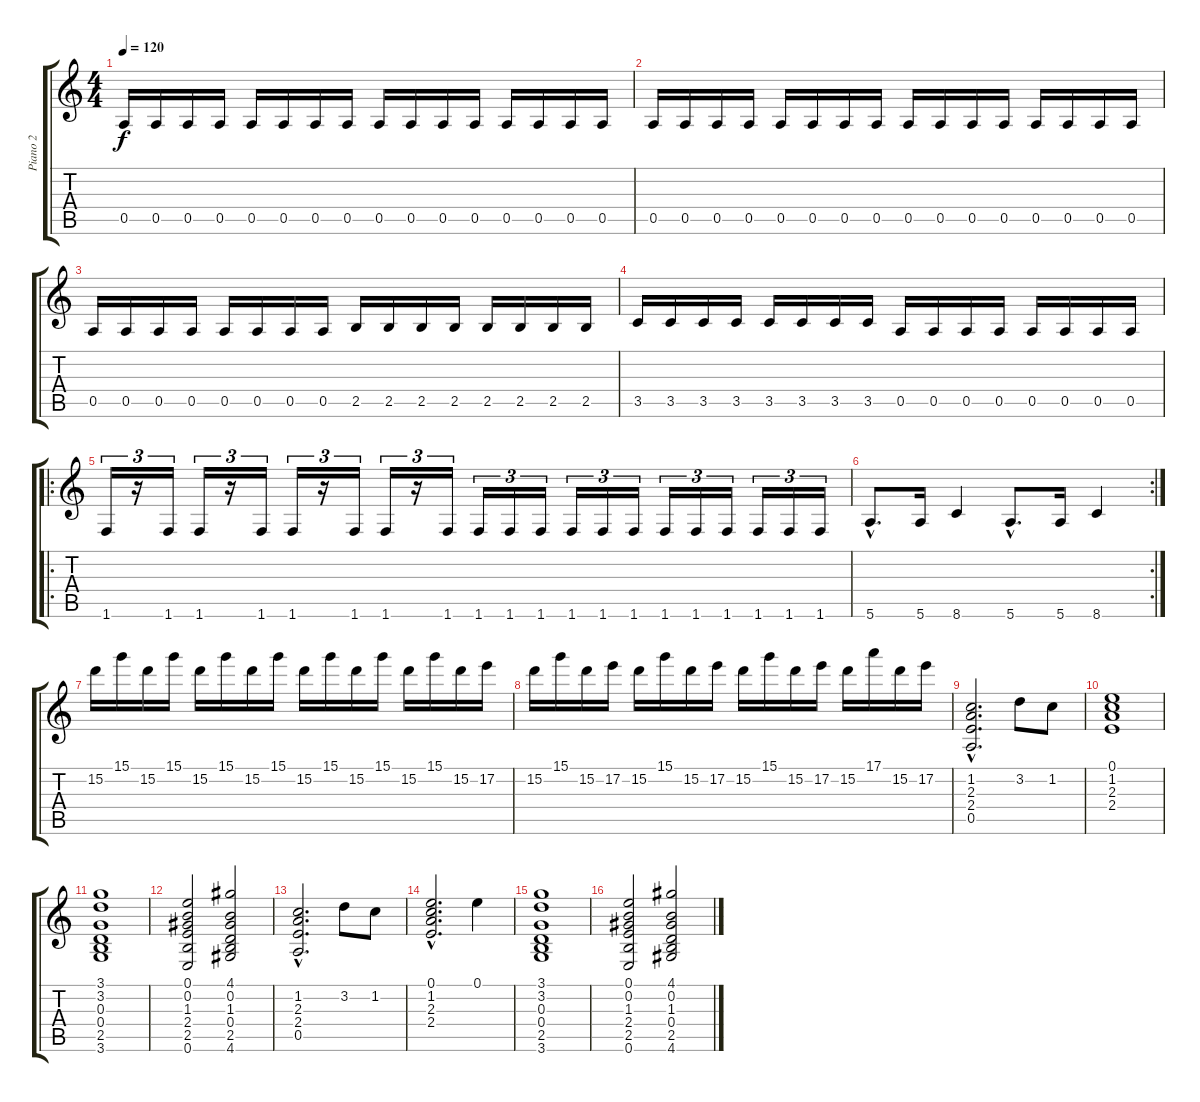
\track ("Piano 2" "Piano 2") {instrument acousticgrandpiano}
\staff {score tabs}
\tuning (E5 B4 G4 D4 A3 E3) {hide}
\ts (4 4)
\tempo 120
\clef g2
\ks c
0.5.16{dy f} 0.5.16 0.5.16 0.5.16 0.5.16 0.5.16 0.5.16 0.5.16 0.5.16 0.5.16 0.5.16 0.5.16 0.5.16 0.5.16 0.5.16 0.5.16 |
0.5.16 0.5.16 0.5.16 0.5.16 0.5.16 0.5.16 0.5.16 0.5.16 0.5.16 0.5.16 0.5.16 0.5.16 0.5.16 0.5.16 0.5.16 0.5.16 |
0.5.16 0.5.16 0.5.16 0.5.16 0.5.16 0.5.16 0.5.16 0.5.16 2.5.16 2.5.16 2.5.16 2.5.16 2.5.16 2.5.16 2.5.16 2.5.16 |
3.5.16 3.5.16 3.5.16 3.5.16 3.5.16 3.5.16 3.5.16 3.5.16 0.5.16 0.5.16 0.5.16 0.5.16 0.5.16 0.5.16 0.5.16 0.5.16 |
\ro
1.6.16{tu (3 2)} r.16{tu (3 2)} 1.6.16{tu (3 2)} 1.6.16{tu (3 2)} r.16{tu (3 2)} 1.6.16{tu (3 2)} 1.6.16{tu (3 2)} r.16{tu (3 2)} 1.6.16{tu (3 2)} 1.6.16{tu (3 2)} r.16{tu (3 2)} 1.6.16{tu (3 2)} 1.6.16{tu (3 2)} 1.6.16{tu (3 2)} 1.6.16{tu (3 2)} 1.6.16{tu (3 2)} 1.6.16{tu (3 2)} 1.6.16{tu (3 2)} 1.6.16{tu (3 2)} 1.6.16{tu (3 2)} 1.6.16{tu (3 2)} 1.6.16{tu (3 2)} 1.6.16{tu (3 2)} 1.6.16{tu (3 2)} |
\rc 2
5.6{hac}.8{d} 5.6.16 8.6.4 5.6{hac}.8{d} 5.6.16 8.6.4 |
15.2.16 15.1.16 15.2.16 15.1.16 15.2.16 15.1.16 15.2.16 15.1.16 15.2.16 15.1.16 15.2.16 15.1.16 15.2.16 15.1.16 15.2.16 17.2.16 |
15.2.16 15.1.16 15.2.16 17.2.16 15.2.16 15.1.16 15.2.16 17.2.16 15.2.16 15.1.16 15.2.16 17.2.16 15.2.16 17.1.16 15.2.16 17.2.16 |
(1.2{hac} 2.3{hac} 2.4{hac} 0.5{hac}).2{d} 3.2.8 1.2.8 |
(0.1 1.2 2.3 2.4).1 |
(3.1 3.2 0.3 0.4 2.5 3.6).1 |
(0.1 0.2 1.3 2.4 2.5 0.6).2 (4.1 0.2 1.3 0.4 2.5 4.6).2 |
(1.2{hac} 2.3{hac} 2.4{hac} 0.5{hac}).2{d} 3.2.8 1.2.8 |
(0.1{hac} 1.2{hac} 2.3{hac} 2.4{hac}).2{d} 0.1.4 |
(3.1 3.2 0.3 0.4 2.5 3.6).1 |
(0.1 0.2 1.3 2.4 2.5 0.6).2 (4.1 0.2 1.3 0.4 2.5 4.6).2
